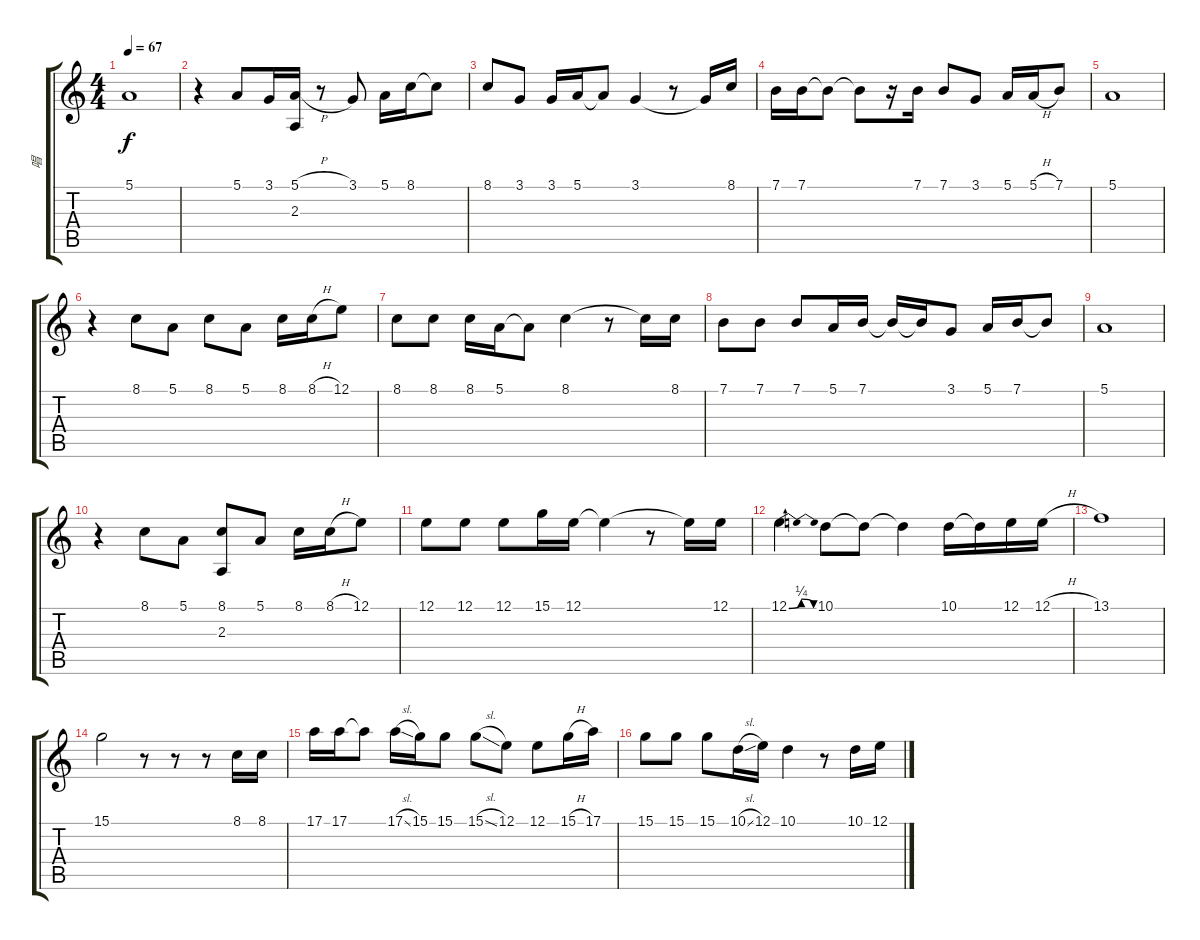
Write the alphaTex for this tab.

\track ("唱" "唱") {instrument electricgrandpiano}
\staff {score tabs}
\tuning (E4 B3 G3 D3 A2 E2) {hide}
\ts (4 4)
\tempo 67
\clef g2
\ks c
5.1.1{dy f} |
r.4 5.1.8 3.1.16 (5.1{h} 2.3).16 r.8 3.1.8 5.1.16 8.1.16 8.1{t}.8 |
8.1.8 3.1.8 3.1.16 5.1.16 5.1{t}.8 3.1.4 r.8 3.1{t}.16 8.1.16 |
7.1.16 7.1.16 7.1{t}.8 7.1{t}.8 r.16 7.1.16 7.1.8 3.1.8 5.1.16 5.1{h}.16 7.1.8 |
5.1.1 |
r.4 8.1.8 5.1.8 8.1.8 5.1.8 8.1.16 8.1{h}.16 12.1.8 |
8.1.8 8.1.8 8.1.16 5.1.16 5.1{t}.8 8.1.4 r.8 8.1{t}.16 8.1.16 |
7.1.8 7.1.8 7.1.8 5.1.16 7.1.16 7.1{t}.16 7.1{t}.16 3.1.8 5.1.16 7.1.16 7.1{t}.8 |
5.1.1 |
r.4 8.1.8 5.1.8 (8.1 2.3).8 5.1.8 8.1.16 8.1{h}.16 12.1.8 |
12.1.8 12.1.8 12.1.8 15.1.16 12.1.16 12.1{t}.4 r.8 12.1{t}.16 12.1.16 |
12.1{be (bendrelease 0 0 30 1 30 1 60 0)}.4 10.1.8 10.1{t}.8 10.1{t}.4 10.1.16 10.1{t}.16 12.1.16 12.1{h}.16 |
13.1.1 |
15.1.2 r.8 r.8 r.8 8.1.16 8.1.16 |
17.1.16 17.1.16 17.1{t}.8 17.1{sl}.16 15.1.16 15.1.8 15.1{sl}.8 12.1.8 12.1.8 15.1{h}.16 17.1.16 |
15.1.8 15.1.8 15.1.8 10.1{sl}.16 12.1.16 10.1.4 r.8 10.1.16 12.1.16
